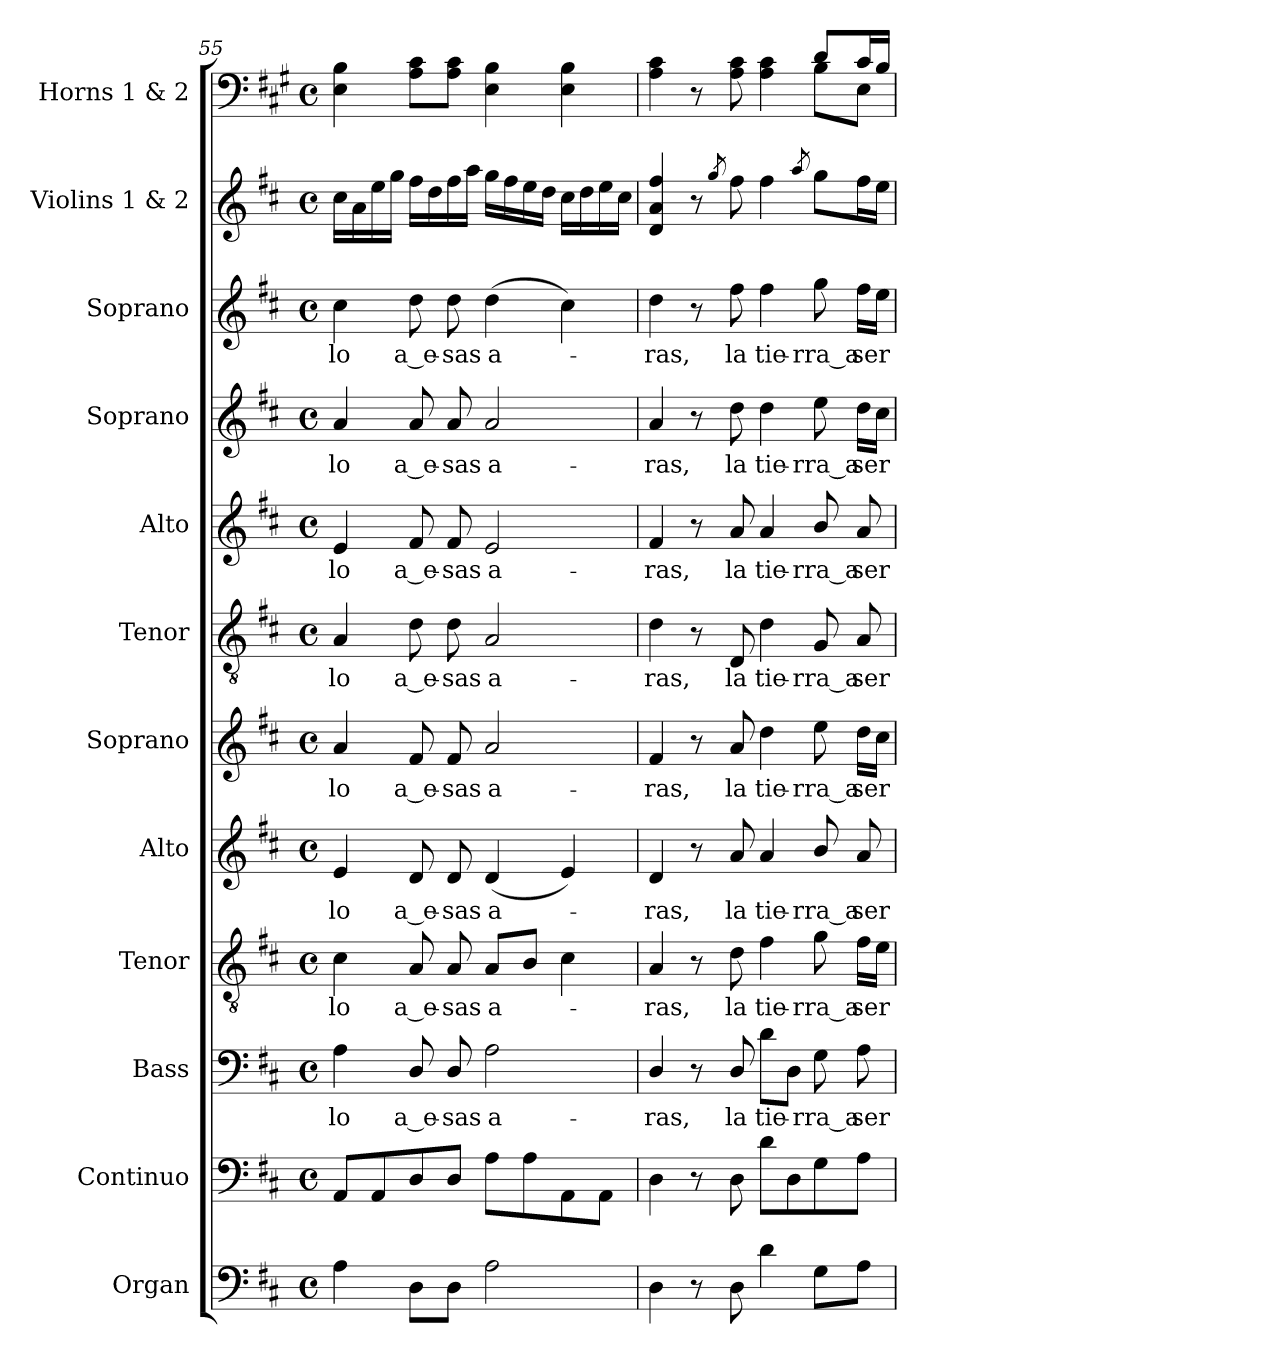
**kern	**kern	**kern	**text	**kern	**text	**kern	**text	**kern	**text	**kern	**text	**kern	**text	**kern	**text	**kern	**text	**kern	**kern
*part12	*part11	*part10	*part10	*part9	*part9	*part8	*part8	*part7	*part7	*part6	*part6	*part5	*part5	*part4	*part4	*part3	*part3	*part2	*part1
*staff12	*staff11	*staff10	*staff10	*staff9	*staff9	*staff8	*staff8	*staff7	*staff7	*staff6	*staff6	*staff5	*staff5	*staff4	*staff4	*staff3	*staff3	*staff2	*staff1
*I"Organ	*I"Continuo	*I"Bass	*	*I"Tenor	*	*I"Alto	*	*I"Soprano	*	*I"Tenor	*	*I"Alto	*	*I"Soprano	*	*I"Soprano	*	*I"Violins 1 & 2	*I"Horns 1 & 2
*I'Org.	*I'Cont.	*I'B.	*	*I'T.	*	*I'A.	*	*I'S.	*	*I'T.	*	*I'A.	*	*I'S.	*	*I'S.	*	*I'Vlns	*I'Hns.
*clefF4	*clefF4	*clefF4	*	*clefGv2	*	*clefG2	*	*clefG2	*	*clefGv2	*	*clefG2	*	*clefG2	*	*clefG2	*	*clefG2	*clefF4
*	*	*	*	*ITrd7c12	*	*	*	*	*	*ITrd7c12	*	*	*	*	*	*	*	*	*ITrd4c7
*k[f#c#]	*k[f#c#]	*k[f#c#]	*	*k[f#c#]	*	*k[f#c#]	*	*k[f#c#]	*	*k[f#c#]	*	*k[f#c#]	*	*k[f#c#]	*	*k[f#c#]	*	*k[f#c#]	*k[f#c#]
*D:	*D:	*D:	*	*D:	*	*D:	*	*D:	*	*D:	*	*D:	*	*D:	*	*D:	*	*D:	*D:
*M4/4	*M4/4	*M4/4	*	*M4/4	*	*M4/4	*	*M4/4	*	*M4/4	*	*M4/4	*	*M4/4	*	*M4/4	*	*M4/4	*M4/4
*met(c)	*met(c)	*met(c)	*	*met(c)	*	*met(c)	*	*met(c)	*	*met(c)	*	*met(c)	*	*met(c)	*	*met(c)	*	*met(c)	*met(c)
=55	=55	=55	=55	=55	=55	=55	=55	=55	=55	=55	=55	=55	=55	=55	=55	=55	=55	=55	=55
!	!	!	!LO:LY:b:color=#000000	!	!	!	!	!	!	!	!	!	!	!	!	!	!	!	!
!	!	!	!	!	!LO:LY:b:color=#000000	!	!	!	!	!	!	!	!	!	!	!	!	!	!
!	!	!	!	!	!	!	!LO:LY:b:color=#000000	!	!	!	!	!	!	!	!	!	!	!	!
!	!	!	!	!	!	!	!	!	!LO:LY:b:color=#000000	!	!	!	!	!	!	!	!	!	!
!	!	!	!	!	!	!	!	!	!	!	!LO:LY:b:color=#000000	!	!	!	!	!	!	!	!
!	!	!	!	!	!	!	!	!	!	!	!	!	!LO:LY:b:color=#000000	!	!	!	!	!	!
!	!	!	!	!	!	!	!	!	!	!	!	!	!	!	!LO:LY:b:color=#000000	!	!	!	!
!	!	!	!	!	!	!	!	!	!	!	!	!	!	!	!	!	!LO:LY:b:color=#000000	!	!
4Ai\	8AAi/L	4Ai\	-lo	4C#i\	-lo	4ei/	-lo	4ai/	-lo	4AAi/	-lo	4ei/	-lo	4ai/	-lo	4cc#i\	-lo	16cc#i\LL	4AAi\ 4Ei
.	.	.	.	.	.	.	.	.	.	.	.	.	.	.	.	.	.	16ai\	.
.	8AAi/	.	.	.	.	.	.	.	.	.	.	.	.	.	.	.	.	16eei\	.
.	.	.	.	.	.	.	.	.	.	.	.	.	.	.	.	.	.	16ggi\JJ	.
!	!	!	!LO:LY:b:color=#000000	!	!	!	!	!	!	!	!	!	!	!	!	!	!	!	!
!	!	!	!	!	!LO:LY:b:color=#000000	!	!	!	!	!	!	!	!	!	!	!	!	!	!
!	!	!	!	!	!	!	!LO:LY:b:color=#000000	!	!	!	!	!	!	!	!	!	!	!	!
!	!	!	!	!	!	!	!	!	!LO:LY:b:color=#000000	!	!	!	!	!	!	!	!	!	!
!	!	!	!	!	!	!	!	!	!	!	!LO:LY:b:color=#000000	!	!	!	!	!	!	!	!
!	!	!	!	!	!	!	!	!	!	!	!	!	!LO:LY:b:color=#000000	!	!	!	!	!	!
!	!	!	!	!	!	!	!	!	!	!	!	!	!	!	!LO:LY:b:color=#000000	!	!	!	!
!	!	!	!	!	!	!	!	!	!	!	!	!	!	!	!	!	!LO:LY:b:color=#000000	!	!
8Di\L	8Di/	8Di/	a_e-	8AAi/	a_e-	8di/	a_e-	8f#i/	a_e-	8Di\	a_e-	8f#i/	a_e-	8ai/	a_e-	8ddi\	a_e-	16ff#i\LL	8Di\ 8F#iL
.	.	.	.	.	.	.	.	.	.	.	.	.	.	.	.	.	.	16ddi\	.
!	!	!	!LO:LY:b:color=#000000	!	!	!	!	!	!	!	!	!	!	!	!	!	!	!	!
!	!	!	!	!	!LO:LY:b:color=#000000	!	!	!	!	!	!	!	!	!	!	!	!	!	!
!	!	!	!	!	!	!	!LO:LY:b:color=#000000	!	!	!	!	!	!	!	!	!	!	!	!
!	!	!	!	!	!	!	!	!	!LO:LY:b:color=#000000	!	!	!	!	!	!	!	!	!	!
!	!	!	!	!	!	!	!	!	!	!	!LO:LY:b:color=#000000	!	!	!	!	!	!	!	!
!	!	!	!	!	!	!	!	!	!	!	!	!	!LO:LY:b:color=#000000	!	!	!	!	!	!
!	!	!	!	!	!	!	!	!	!	!	!	!	!	!	!LO:LY:b:color=#000000	!	!	!	!
!	!	!	!	!	!	!	!	!	!	!	!	!	!	!	!	!	!LO:LY:b:color=#000000	!	!
8Di\J	8Di/J	8Di/	-sas	8AAi/	-sas	8di/	-sas	8f#i/	-sas	8Di\	-sas	8f#i/	-sas	8ai/	-sas	8ddi\	-sas	16ff#i\	8Di\ 8F#iJ
.	.	.	.	.	.	.	.	.	.	.	.	.	.	.	.	.	.	16aai\JJ	.
!	!	!	!LO:LY:b:color=#000000	!	!	!	!	!	!	!	!	!	!	!	!	!	!	!	!
!	!	!	!	!	!LO:LY:b:color=#000000	!	!	!	!	!	!	!	!	!	!	!	!	!	!
!	!	!	!	!	!	!	!LO:LY:b:color=#000000	!	!	!	!	!	!	!	!	!	!	!	!
!	!	!	!	!	!	!	!	!	!LO:LY:b:color=#000000	!	!	!	!	!	!	!	!	!	!
!	!	!	!	!	!	!	!	!	!	!	!LO:LY:b:color=#000000	!	!	!	!	!	!	!	!
!	!	!	!	!	!	!	!	!	!	!	!	!	!LO:LY:b:color=#000000	!	!	!	!	!	!
!	!	!	!	!	!	!	!	!	!	!	!	!	!	!	!LO:LY:b:color=#000000	!	!	!	!
!	!	!	!	!	!	!	!	!	!	!	!	!	!	!	!	!	!LO:LY:b:color=#000000	!	!
2Ai\	8Ai\L	2Ai\	a-	8AAi/L	a-	(4di/	a-	2ai/	a-	2AAi/	a-	2ei/	a-	2ai/	a-	(4ddi\	a-	16ggi\LL	4AAi\ 4Ei
.	.	.	.	.	.	.	.	.	.	.	.	.	.	.	.	.	.	16ff#i\	.
.	8Ai\	.	.	8BBi/J	.	.	.	.	.	.	.	.	.	.	.	.	.	16eei\	.
.	.	.	.	.	.	.	.	.	.	.	.	.	.	.	.	.	.	16ddi\JJ	.
.	8AAi\	.	.	4C#i\	.	4ei/)	.	.	.	.	.	.	.	.	.	4cc#i\)	.	16cc#i\LL	4AAi\ 4Ei
.	.	.	.	.	.	.	.	.	.	.	.	.	.	.	.	.	.	16ddi\	.
.	8AAi\J	.	.	.	.	.	.	.	.	.	.	.	.	.	.	.	.	16eei\	.
.	.	.	.	.	.	.	.	.	.	.	.	.	.	.	.	.	.	16cc#i\JJ	.
!!LO:PB:g=z
=56	=56	=56	=56	=56	=56	=56	=56	=56	=56	=56	=56	=56	=56	=56	=56	=56	=56	=56	=56
!	!	!	!LO:LY:b:color=#000000	!	!	!	!	!	!	!	!	!	!	!	!	!	!	!	!
!	!	!	!	!	!LO:LY:b:color=#000000	!	!	!	!	!	!	!	!	!	!	!	!	!	!
!	!	!	!	!	!	!	!LO:LY:b:color=#000000	!	!	!	!	!	!	!	!	!	!	!	!
!	!	!	!	!	!	!	!	!	!LO:LY:b:color=#000000	!	!	!	!	!	!	!	!	!	!
!	!	!	!	!	!	!	!	!	!	!	!LO:LY:b:color=#000000	!	!	!	!	!	!	!	!
!	!	!	!	!	!	!	!	!	!	!	!	!	!LO:LY:b:color=#000000	!	!	!	!	!	!
!	!	!	!	!	!	!	!	!	!	!	!	!	!	!	!LO:LY:b:color=#000000	!	!	!	!
!	!	!	!	!	!	!	!	!	!	!	!	!	!	!	!	!	!LO:LY:b:color=#000000	!	!
*	*	*	*	*	*	*	*	*	*	*	*	*	*	*	*	*	*	*	*^
4Di\	4Di\	4Di/	-ras,	4AAi/	-ras,	4di/	-ras,	4f#i/	-ras,	4Di\	-ras,	4f#i/	-ras,	4ai/	-ras,	4ddi\	-ras,	4di/ 4ai 4ff#i	4Di\ 4F#i	2ryy
8r	8r	8r	.	8r	.	8r	.	8r	.	8r	.	8r	.	8r	.	8r	.	8r	8r	.
.	.	.	.	.	.	.	.	.	.	.	.	.	.	.	.	.	.	8qggi/	.	.
!	!	!	!LO:LY:b:color=#000000	!	!	!	!	!	!	!	!	!	!	!	!	!	!	!	!	!
!	!	!	!	!	!LO:LY:b:color=#000000	!	!	!	!	!	!	!	!	!	!	!	!	!	!	!
!	!	!	!	!	!	!	!LO:LY:b:color=#000000	!	!	!	!	!	!	!	!	!	!	!	!	!
!	!	!	!	!	!	!	!	!	!LO:LY:b:color=#000000	!	!	!	!	!	!	!	!	!	!	!
!	!	!	!	!	!	!	!	!	!	!	!LO:LY:b:color=#000000	!	!	!	!	!	!	!	!	!
!	!	!	!	!	!	!	!	!	!	!	!	!	!LO:LY:b:color=#000000	!	!	!	!	!	!	!
!	!	!	!	!	!	!	!	!	!	!	!	!	!	!	!LO:LY:b:color=#000000	!	!	!	!	!
!	!	!	!	!	!	!	!	!	!	!	!	!	!	!	!	!	!LO:LY:b:color=#000000	!	!	!
8Di\	8Di\	8Di/	la	8Di\	la	8ai/	la	8ai/	la	8DDi/	la	8ai/	la	8ddi\	la	8ff#i\	la	8ff#i\	8Di\ 8F#i	.
!	!	!	!LO:LY:b:color=#000000	!	!	!	!	!	!	!	!	!	!	!	!	!	!	!	!	!
!	!	!	!	!	!LO:LY:b:color=#000000	!	!	!	!	!	!	!	!	!	!	!	!	!	!	!
!	!	!	!	!	!	!	!LO:LY:b:color=#000000	!	!	!	!	!	!	!	!	!	!	!	!	!
!	!	!	!	!	!	!	!	!	!LO:LY:b:color=#000000	!	!	!	!	!	!	!	!	!	!	!
!	!	!	!	!	!	!	!	!	!	!	!LO:LY:b:color=#000000	!	!	!	!	!	!	!	!	!
!	!	!	!	!	!	!	!	!	!	!	!	!	!LO:LY:b:color=#000000	!	!	!	!	!	!	!
!	!	!	!	!	!	!	!	!	!	!	!	!	!	!	!LO:LY:b:color=#000000	!	!	!	!	!
!	!	!	!	!	!	!	!	!	!	!	!	!	!	!	!	!	!LO:LY:b:color=#000000	!	!	!
4di\	8di\L	8di\L	tie-	4F#i\	tie-	4ai/	tie-	4ddi\	tie-	4Di\	tie-	4ai/	tie-	4ddi\	tie-	4ff#i\	tie-	4ff#i\	4Di\ 4F#i	4ryy
.	8Di\	8Di\J	.	.	.	.	.	.	.	.	.	.	.	.	.	.	.	.	.	.
.	.	.	.	.	.	.	.	.	.	.	.	.	.	.	.	.	.	8qaai/	.	.
!	!	!	!LO:LY:b:color=#000000	!	!	!	!	!	!	!	!	!	!	!	!	!	!	!	!	!
!	!	!	!	!	!LO:LY:b:color=#000000	!	!	!	!	!	!	!	!	!	!	!	!	!	!	!
!	!	!	!	!	!	!	!LO:LY:b:color=#000000	!	!	!	!	!	!	!	!	!	!	!	!	!
!	!	!	!	!	!	!	!	!	!LO:LY:b:color=#000000	!	!	!	!	!	!	!	!	!	!	!
!	!	!	!	!	!	!	!	!	!	!	!LO:LY:b:color=#000000	!	!	!	!	!	!	!	!	!
!	!	!	!	!	!	!	!	!	!	!	!	!	!LO:LY:b:color=#000000	!	!	!	!	!	!	!
!	!	!	!	!	!	!	!	!	!	!	!	!	!	!	!LO:LY:b:color=#000000	!	!	!	!	!
!	!	!	!	!	!	!	!	!	!	!	!	!	!	!	!	!	!LO:LY:b:color=#000000	!	!	!
8Gi\L	8Gi\	8Gi\	-rra_a	8Gi\	-rra_a	8bi/	-rra_a	8eei\	-rra_a	8GGi/	-rra_a	8bi/	-rra_a	8eei\	-rra_a	8ggi\	-rra_a	8ggi\L	8Gi/L	8Ei\L
!	!	!	!LO:LY:b:color=#000000	!	!	!	!	!	!	!	!	!	!	!	!	!	!	!	!	!
!	!	!	!	!	!LO:LY:b:color=#000000	!	!	!	!	!	!	!	!	!	!	!	!	!	!	!
!	!	!	!	!	!	!	!LO:LY:b:color=#000000	!	!	!	!	!	!	!	!	!	!	!	!	!
!	!	!	!	!	!	!	!	!	!LO:LY:b:color=#000000	!	!	!	!	!	!	!	!	!	!	!
!	!	!	!	!	!	!	!	!	!	!	!LO:LY:b:color=#000000	!	!	!	!	!	!	!	!	!
!	!	!	!	!	!	!	!	!	!	!	!	!	!LO:LY:b:color=#000000	!	!	!	!	!	!	!
!	!	!	!	!	!	!	!	!	!	!	!	!	!	!	!LO:LY:b:color=#000000	!	!	!	!	!
!	!	!	!	!	!	!	!	!	!	!	!	!	!	!	!	!	!LO:LY:b:color=#000000	!	!	!
8Ai\J	8Ai\J	8Ai\	ser	16F#i\LL	ser	8ai/	ser	16ddi\LL	ser	8AAi/	ser	8ai/	ser	16ddi\LL	ser	16ff#i\LL	ser	16ff#i\L	16F#i/L	8AAi\J
.	.	.	.	16Ei\JJ	.	.	.	16cc#i\JJ	.	.	.	.	.	16cc#i\JJ	.	16eei\JJ	.	16eei\JJ	16Ei/JJ	.
*	*	*	*	*	*	*	*	*	*	*	*	*	*	*	*	*	*	*	*v	*v
=	=	=	=	=	=	=	=	=	=	=	=	=	=	=	=	=	=	=	=
*-	*-	*-	*-	*-	*-	*-	*-	*-	*-	*-	*-	*-	*-	*-	*-	*-	*-	*-	*-
